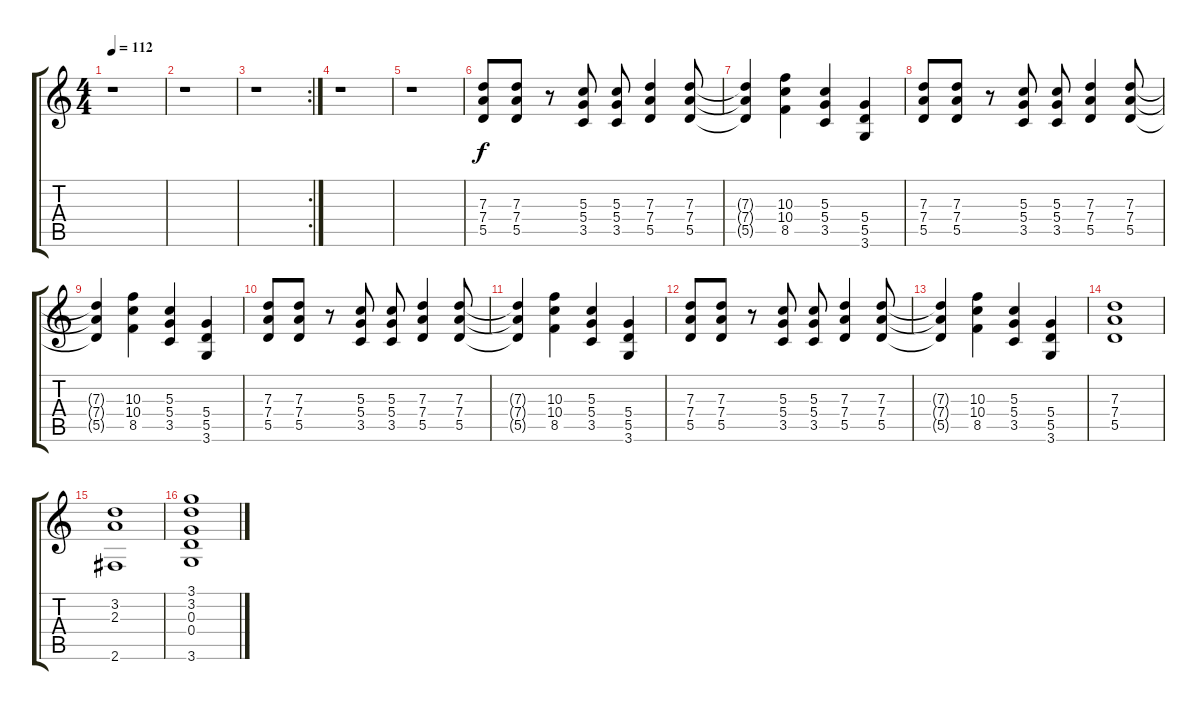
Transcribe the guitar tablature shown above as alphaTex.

\track "" {instrument distortionguitar}
\staff {score tabs}
\tuning (E4 B3 G3 D3 A2 E2) {hide}
\ts (4 4)
\tempo 112
\clef g2
\ks c
r.1{dy f} |
r.1 |
\rc 2
r.1 |
r.1 |
r.1 |
(7.3 7.4 5.5).8 (7.3 7.4 5.5).8 r.8 (5.3 5.4 3.5).8 (5.3 5.4 3.5).8 (7.3 7.4 5.5).4 (7.3 7.4 5.5).8 |
(7.3{t} 7.4{t} 5.5{t}).4 (10.3 10.4 8.5).4 (5.3 5.4 3.5).4 (5.4 5.5 3.6).4 |
(7.3 7.4 5.5).8 (7.3 7.4 5.5).8 r.8 (5.3 5.4 3.5).8 (5.3 5.4 3.5).8 (7.3 7.4 5.5).4 (7.3 7.4 5.5).8 |
(7.3{t} 7.4{t} 5.5{t}).4 (10.3 10.4 8.5).4 (5.3 5.4 3.5).4 (5.4 5.5 3.6).4 |
(7.3 7.4 5.5).8 (7.3 7.4 5.5).8 r.8 (5.3 5.4 3.5).8 (5.3 5.4 3.5).8 (7.3 7.4 5.5).4 (7.3 7.4 5.5).8 |
(7.3{t} 7.4{t} 5.5{t}).4 (10.3 10.4 8.5).4 (5.3 5.4 3.5).4 (5.4 5.5 3.6).4 |
(7.3 7.4 5.5).8 (7.3 7.4 5.5).8 r.8 (5.3 5.4 3.5).8 (5.3 5.4 3.5).8 (7.3 7.4 5.5).4 (7.3 7.4 5.5).8 |
(7.3{t} 7.4{t} 5.5{t}).4 (10.3 10.4 8.5).4 (5.3 5.4 3.5).4 (5.4 5.5 3.6).4 |
(7.3 7.4 5.5).1 |
(3.2 2.3 2.6).1 |
(3.1 3.2 0.3 0.4 3.6).1
